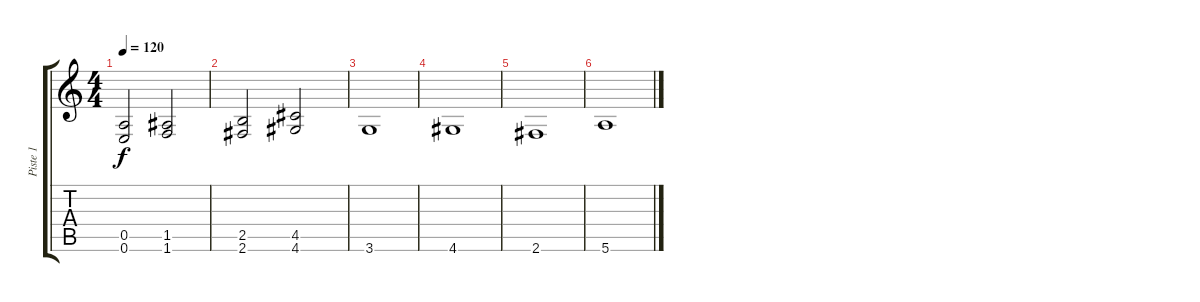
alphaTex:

\track ("Piste 1" "Piste 1") {instrument distortionguitar}
\staff {score tabs}
\tuning (E4 B3 G3 D3 A2 E2) {hide}
\ts (4 4)
\tempo 120
\clef g2
\ks c
(0.5 0.6).2{dy f} (1.5 1.6).2 |
(2.5 2.6).2 (4.5 4.6).2 |
3.6.1 |
4.6.1 |
2.6.1 |
5.6.1
